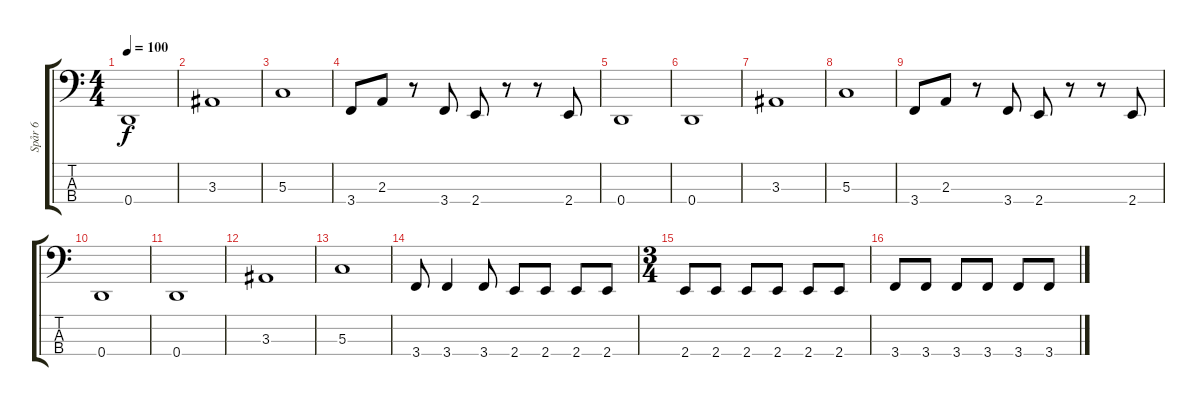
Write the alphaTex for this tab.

\track ("Spår 6" "Spår 6") {instrument electricbassfinger}
\staff {score tabs}
\tuning (F2 C2 G1 D1) {hide}
\ts (4 4)
\tempo 100
\clef f4
\ks c
0.4.1{dy f} |
3.3.1 |
5.3.1 |
3.4.8 2.3.8 r.8 3.4.8 2.4.8 r.8 r.8 2.4.8 |
0.4.1 |
0.4.1 |
3.3.1 |
5.3.1 |
3.4.8 2.3.8 r.8 3.4.8 2.4.8 r.8 r.8 2.4.8 |
0.4.1 |
0.4.1 |
3.3.1 |
5.3.1 |
3.4.8 3.4.4 3.4.8 2.4.8 2.4.8 2.4.8 2.4.8 |
\ts (3 4)
2.4.8 2.4.8 2.4.8 2.4.8 2.4.8 2.4.8 |
3.4.8 3.4.8 3.4.8 3.4.8 3.4.8 3.4.8
